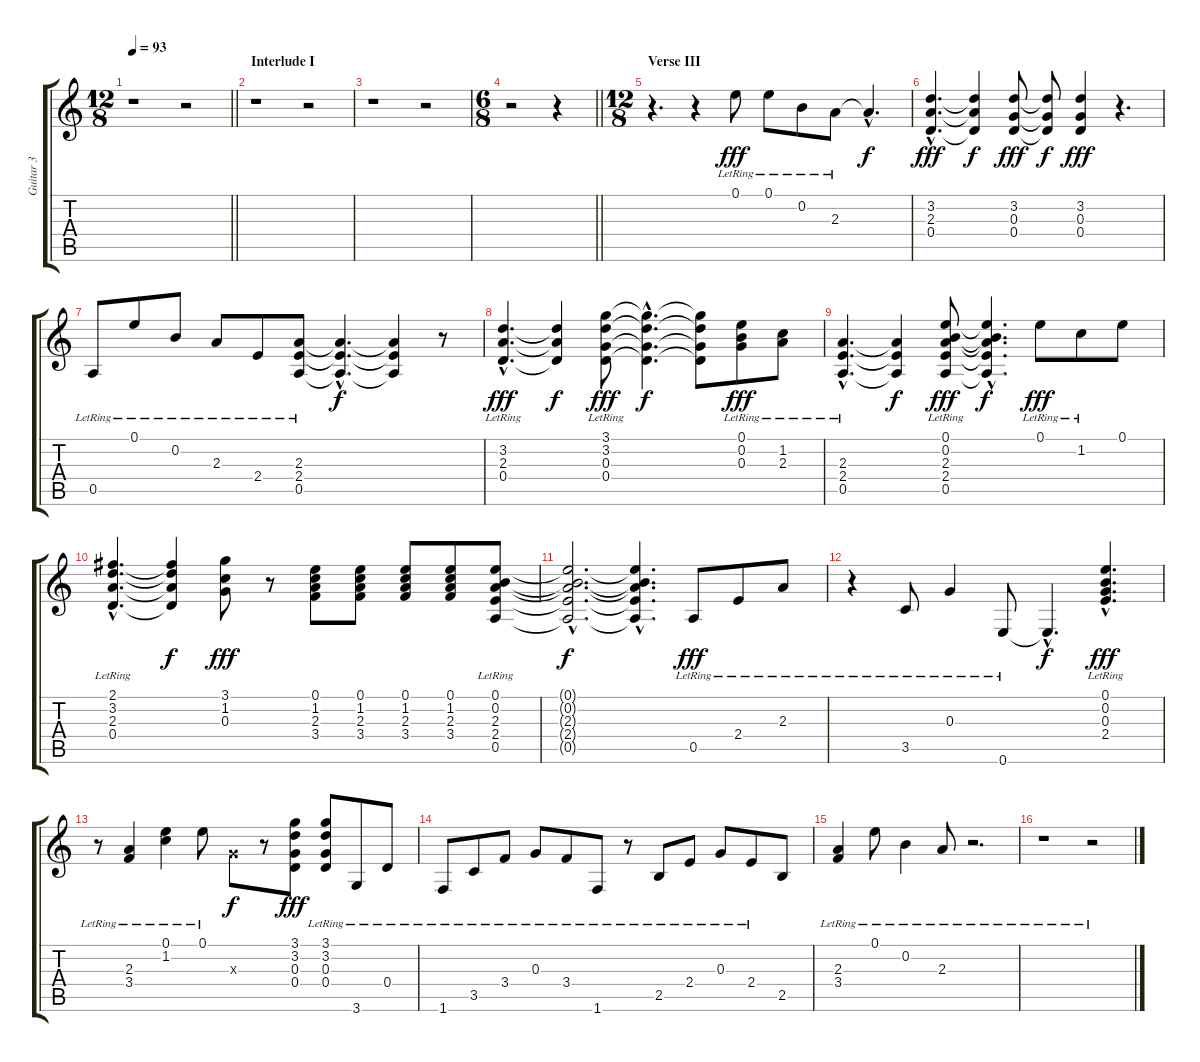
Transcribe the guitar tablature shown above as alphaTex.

\track ("Guitar 3" "Guitar 3") {instrument acousticguitarsteel}
\staff {score tabs}
\tuning (E4 B3 G3 D3 A2 E2) {hide}
\ts (12 8)
\tempo 93
\clef g2
\barLineRight lightlight
\ks c
r.1{dy fff} r.2 |
\section ("" "Interlude I")
r.1 r.2 |
r.1 r.2 |
\ts (6 8)
\barLineRight lightlight
r.2 r.4 |
\ts (12 8)
\section ("" "Verse III")
r.4{d} r.4 0.1{lr}.8 0.1{lr}.8 0.2{lr}.8 2.3{lr}.8 2.3{hac t}.4{d dy f} |
(3.2{hac} 2.3{hac} 0.4{hac}).4{d dy fff} (3.2{t} 2.3{t} 0.4{t}).4{dy f} (3.2 0.3 0.4).8{dy fff} (3.2{t} 0.3{t} 0.4{t}).8{dy f} (3.2 0.3 0.4).4{dy fff} r.4{d} |
0.5{lr}.8 0.1{lr}.8 0.2{lr}.8 2.3{lr}.8 2.4{lr}.8 (2.3{lr} 2.4{lr} 0.5{lr}).8 (2.3{hac t} 2.4{hac t} 0.5{hac t}).4{d dy f} (2.3{t} 2.4{t} 0.5{t}).4 r.8 |
(3.2{hac lr} 2.3{hac lr} 0.4{hac lr}).4{d dy fff} (3.2{t} 2.3{t} 0.4{t}).4{dy f} (3.1{lr} 3.2{lr} 0.3{lr} 0.4{lr}).8{dy fff} (3.1{hac t} 3.2{hac t} 0.3{hac t} 0.4{hac t}).4{d dy f} (3.1{t} 3.2{t} 0.3{t} 0.4{t}).8 (0.1{lr} 0.2{lr} 0.3{lr}).8{dy fff} (1.2{lr} 2.3{lr}).8 |
(2.3{hac lr} 2.4{hac lr} 0.5{hac lr}).4{d} (2.3{t} 2.4{t} 0.5{t}).4{dy f} (0.1{lr} 0.2{lr} 2.3{lr} 2.4{lr} 0.5{lr}).8{dy fff} (0.1{hac t} 0.2{hac t} 2.3{hac t} 2.4{hac t} 0.5{hac t}).4{d dy f} 0.1{lr}.8{dy fff} 1.2{lr}.8 0.1.8 |
(2.1{hac} 3.2{hac} 2.3{hac} 0.4{hac lr}).4{d} (2.1{t} 3.2{t} 2.3{t} 0.4{t}).4{dy f} (3.1 1.2 0.3).8{dy fff} r.8 (0.1 1.2 2.3 3.4).8 (0.1 1.2 2.3 3.4).8 (0.1 1.2 2.3 3.4).8 (0.1 1.2 2.3 3.4).8 (0.1{lr} 0.2{lr} 2.3{lr} 2.4{lr} 0.5).8 |
(0.1{hac t} 0.2{hac t} 2.3{hac t} 2.4{hac t} 0.5{hac t}).2{d dy f} (0.1{hac t} 0.2{hac t} 2.3{hac t} 2.4{hac t} 0.5{hac t}).4{d} 0.5{lr}.8{dy fff} 2.4{lr}.8 2.3{lr}.8 |
r.4 3.5{lr}.8 0.3{lr}.4 0.6{lr}.8 0.6{hac t}.4{d dy f} (0.1{hac lr} 0.2{hac lr} 0.3{hac lr} 2.4{hac lr}).4{d dy fff} |
r.8 (2.3{lr} 3.4{lr}).4 (0.1{lr} 1.2{lr}).4 0.1{lr}.8 0.3{x}.8{dy f} r.8 (3.1 3.2 0.3 0.4).8{dy fff} (3.1{lr} 3.2{lr} 0.3{lr} 0.4{lr}).8 3.6{lr}.8 0.4{lr}.8 |
1.6{lr}.8 3.5{lr}.8 3.4{lr}.8 0.3{lr}.8 3.4{lr}.8 1.6{lr}.8 r.8 2.5{lr}.8 2.4{lr}.8 0.3{lr}.8 2.4{lr}.8 2.5.8 |
(2.3{lr} 3.4{lr}).4 0.1{lr}.8 0.2{lr}.4 2.3{lr}.8 r.2{d} |
r.1 r.2
